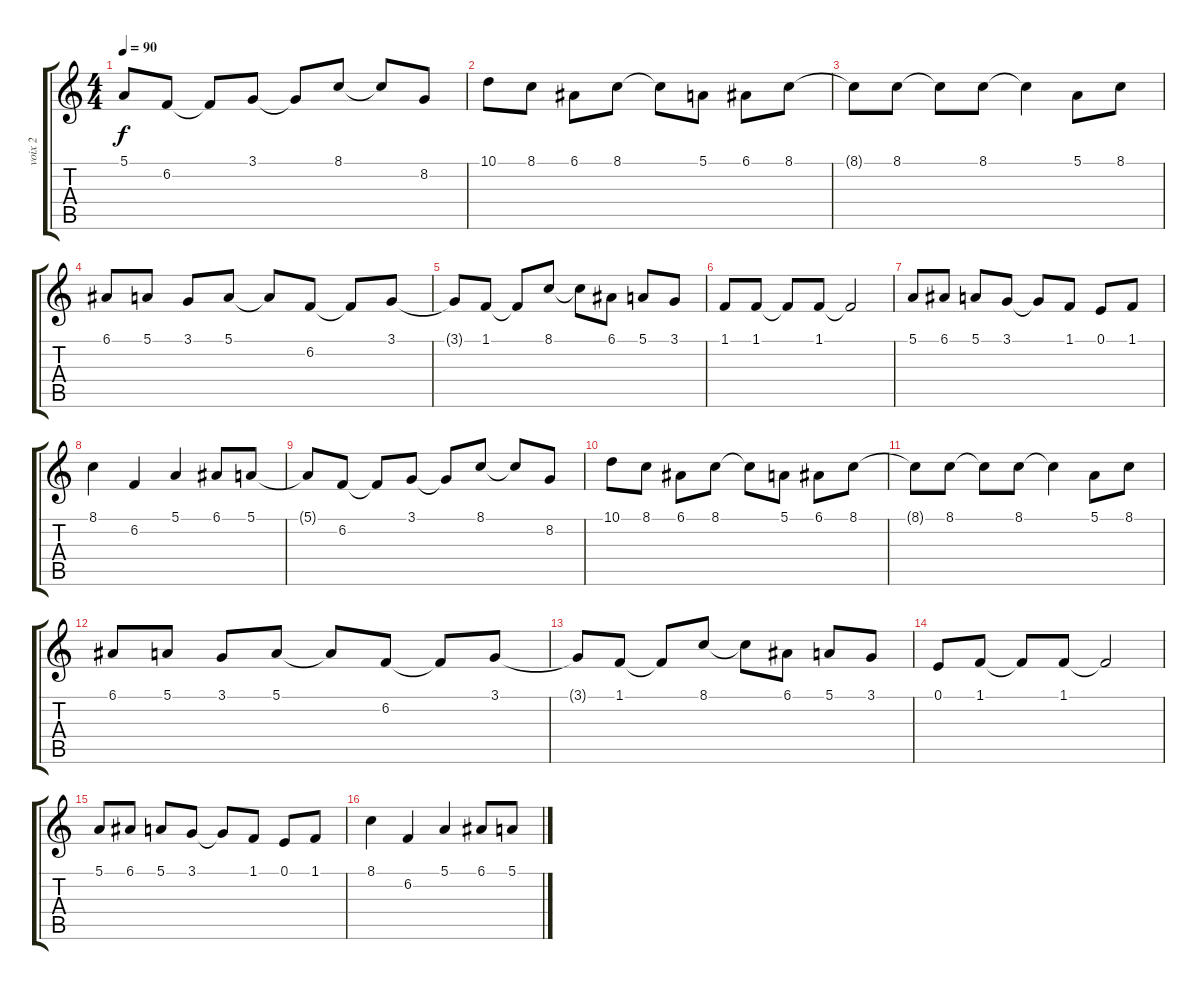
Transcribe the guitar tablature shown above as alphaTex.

\track ("voix 2" "voix 2") {instrument viola}
\staff {score tabs}
\tuning (E4 B3 G3 D3 A2 E2) {hide}
\ts (4 4)
\tempo 90
\clef g2
\ks c
5.1{t}.8{dy f} 6.2.8 6.2{t}.8 3.1.8 3.1{t}.8 8.1.8 8.1{t}.8 8.2.8 |
10.1.8 8.1.8 6.1.8 8.1.8 8.1{t}.8 5.1.8 6.1.8 8.1.8 |
8.1{t}.8 8.1.8 8.1{t}.8 8.1.8 8.1{t}.4 5.1.8 8.1.8 |
6.1.8 5.1.8 3.1.8 5.1.8 5.1{t}.8 6.2.8 6.2{t}.8 3.1.8 |
3.1{t}.8 1.1.8 1.1{t}.8 8.1.8 8.1{t}.8 6.1.8 5.1.8 3.1.8 |
1.1.8 1.1.8 1.1{t}.8 1.1.8 1.1{t}.2 |
5.1.8 6.1.8 5.1.8 3.1.8 3.1{t}.8 1.1.8 0.1.8 1.1.8 |
8.1.4 6.2.4 5.1.4 6.1.8 5.1.8 |
5.1{t}.8 6.2.8 6.2{t}.8 3.1.8 3.1{t}.8 8.1.8 8.1{t}.8 8.2.8 |
10.1.8 8.1.8 6.1.8 8.1.8 8.1{t}.8 5.1.8 6.1.8 8.1.8 |
8.1{t}.8 8.1.8 8.1{t}.8 8.1.8 8.1{t}.4 5.1.8 8.1.8 |
6.1.8 5.1.8 3.1.8 5.1.8 5.1{t}.8 6.2.8 6.2{t}.8 3.1.8 |
3.1{t}.8 1.1.8 1.1{t}.8 8.1.8 8.1{t}.8 6.1.8 5.1.8 3.1.8 |
0.1.8 1.1.8 1.1{t}.8 1.1.8 1.1{t}.2 |
5.1.8 6.1.8 5.1.8 3.1.8 3.1{t}.8 1.1.8 0.1.8 1.1.8 |
8.1.4 6.2.4 5.1.4 6.1.8 5.1.8
